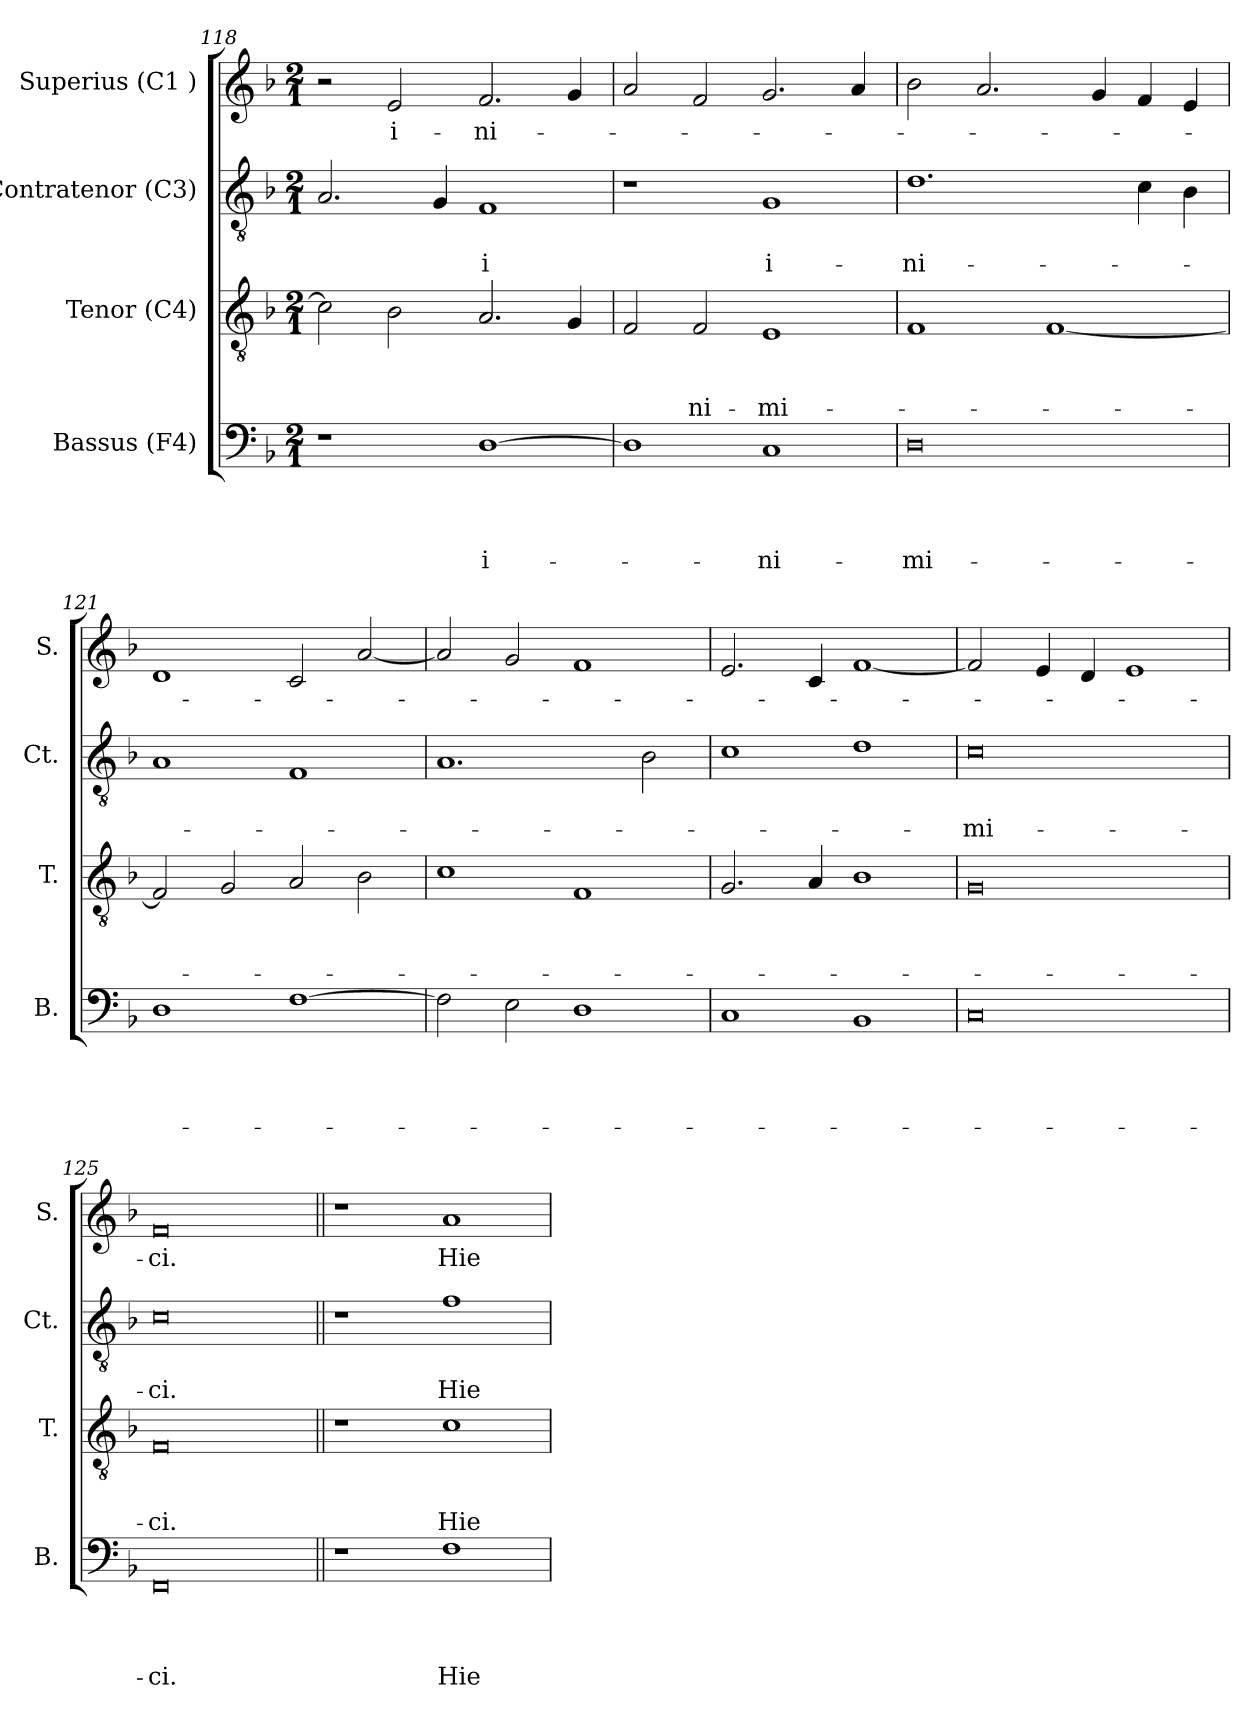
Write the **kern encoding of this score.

**kern	**text	**text	**text	**text	**kern	**text	**text	**text	**kern	**text	**text	**kern	**text
*part4	*part4	*part4	*part4	*part4	*part3	*part3	*part3	*part3	*part2	*part2	*part2	*part1	*part1
*staff4	*staff4	*staff4	*staff4	*staff4	*staff3	*staff3	*staff3	*staff3	*staff2	*staff2	*staff2	*staff1	*staff1
*I"Bassus (F4)	*	*	*	*	*I"Tenor (C4)	*	*	*	*I"Contratenor (C3)	*	*	*I"Superius (C1 )	*
*I'B.	*	*	*	*	*I'T.	*	*	*	*I'Ct.	*	*	*I'S.	*
*clefF4	*	*	*	*	*clefGv2	*	*	*	*clefGv2	*	*	*clefG2	*
*k[b-]	*	*	*	*	*k[b-]	*	*	*	*k[b-]	*	*	*k[b-]	*
*F:	*	*	*	*	*F:	*	*	*	*F:	*	*	*F:	*
*M2/1	*	*	*	*	*M2/1	*	*	*	*M2/1	*	*	*M2/1	*
=118	=118	=118	=118	=118	=118	=118	=118	=118	=118	=118	=118	=118	=118
1r	.	.	.	.	2c\]	.	.	.	2.A/	.	.	2r	.
!	!	!	!	!	!	!	!	!	!	!	!	!	!LO:LY:b
.	.	.	.	.	2B-\	.	.	.	.	.	.	2e/	i-
.	.	.	.	.	.	.	.	.	4G/	.	.	.	.
!	!	!	!	!LO:LY:b:rj	!	!	!	!	!	!	!LO:LY:b:rj	!	!LO:LY:b
[>1D	.	.	.	i-	2.A/	.	.	.	1F	.	-i	2.f/	-ni-
.	.	.	.	.	4G/	.	.	.	.	.	.	4g/	.
=119	=119	=119	=119	=119	=119	=119	=119	=119	=119	=119	=119	=119	=119
1D]	.	.	.	.	2F/	.	.	.	1r	.	.	2a/	.
!	!	!	!	!	!	!	!	!LO:LY:b	!	!	!	!	!
.	.	.	.	.	2F/	.	.	-ni-	.	.	.	2f/	.
!	!	!	!	!LO:LY:b	!	!	!	!LO:LY:b	!	!	!LO:LY:b:rj	!	!
1C	.	.	.	-ni-	1E	.	.	-mi-	1G	.	i-	2.g/	.
.	.	.	.	.	.	.	.	.	.	.	.	4a/	.
!!LO:LB:g=z
=120	=120	=120	=120	=120	=120	=120	=120	=120	=120	=120	=120	=120	=120
!	!	!	!	!LO:LY:b	!	!	!	!	!	!	!LO:LY:b	!	!
0D	.	.	.	-mi-	1F	.	.	.	1.d	.	-ni-	2b-\	.
.	.	.	.	.	.	.	.	.	.	.	.	2.a/	.
.	.	.	.	.	[<1F	.	.	.	.	.	.	.	.
.	.	.	.	.	.	.	.	.	.	.	.	4g/	.
.	.	.	.	.	.	.	.	.	4c\	.	.	4f/	.
.	.	.	.	.	.	.	.	.	4B-\	.	.	4e/	.
=121	=121	=121	=121	=121	=121	=121	=121	=121	=121	=121	=121	=121	=121
1D	.	.	.	.	2F/]	.	.	.	1A	.	.	1d	.
.	.	.	.	.	2G/	.	.	.	.	.	.	.	.
[>1F	.	.	.	.	2A/	.	.	.	1F	.	.	2c/	.
.	.	.	.	.	2B-\	.	.	.	.	.	.	[<2a/	.
=122	=122	=122	=122	=122	=122	=122	=122	=122	=122	=122	=122	=122	=122
2F\]	.	.	.	.	1c	.	.	.	1.A	.	.	2a/]	.
2E\	.	.	.	.	.	.	.	.	.	.	.	2g/	.
1D	.	.	.	.	1F	.	.	.	.	.	.	1f	.
.	.	.	.	.	.	.	.	.	2B-\	.	.	.	.
=123	=123	=123	=123	=123	=123	=123	=123	=123	=123	=123	=123	=123	=123
1C	.	.	.	.	2.G/	.	.	.	1c	.	.	2.e/	.
.	.	.	.	.	4A/	.	.	.	.	.	.	4c/	.
1BB-	.	.	.	.	1B-	.	.	.	1d	.	.	[<1f	.
=124	=124	=124	=124	=124	=124	=124	=124	=124	=124	=124	=124	=124	=124
!	!	!	!	!	!	!	!	!	!	!	!LO:LY:b:rj	!	!
0C	.	.	.	.	0G	.	.	.	0c	.	-mi-	2f/]	.
.	.	.	.	.	.	.	.	.	.	.	.	4e/	.
.	.	.	.	.	.	.	.	.	.	.	.	4d/	.
.	.	.	.	.	.	.	.	.	.	.	.	1e	.
!!LO:PB:g=z
=125	=125	=125	=125	=125	=125	=125	=125	=125	=125	=125	=125	=125	=125
!	!	!	!	!LO:LY:b:rj	!	!	!	!LO:LY:b:rj	!	!	!LO:LY:b:rj	!	!LO:LY:b:rj
0FF	.	.	.	-ci.	0F	.	.	-ci.	0c	.	-ci.	0f	-ci.
=126||	=126||	=126||	=126||	=126||	=126||	=126||	=126||	=126||	=126||	=126||	=126||	=126||	=126||
1r	.	.	.	.	1r	.	.	.	1r	.	.	1r	.
!	!	!	!	!LO:LY:b	!	!	!	!LO:LY:b	!	!	!LO:LY:b	!	!LO:LY:b
1F	.	.	.	Hie-	1c	.	.	Hie-	1f	.	Hie-	1a	Hie-
=	=	=	=	=	=	=	=	=	=	=	=	=	=
*-	*-	*-	*-	*-	*-	*-	*-	*-	*-	*-	*-	*-	*-
